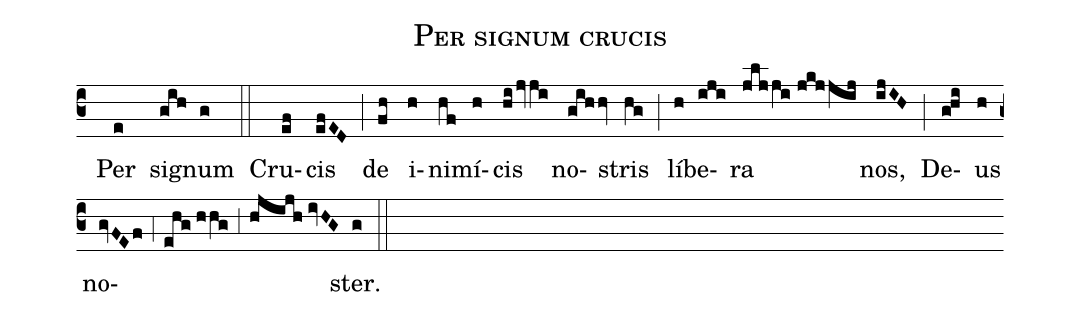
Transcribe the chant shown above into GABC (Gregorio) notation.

name:Per signum crucis;
mode:IV;
office-part:Communiones;
%%
(c3) () Per(e) si(gih)gnum(g) (::) Cru(ef)cis(efED) (;) de(fh) i(h)ni(hf)mí(h)cis(hi/jvji) no(gihhv)stris(hg) (;) lí(h)be(iji)ra(jljji//jkjjij) nos,(ijIH) (;) De(g!hi)us(h) no(gvFEf;4ehg//hhg;3hjijh//ivHG)ster.(g) (::)
